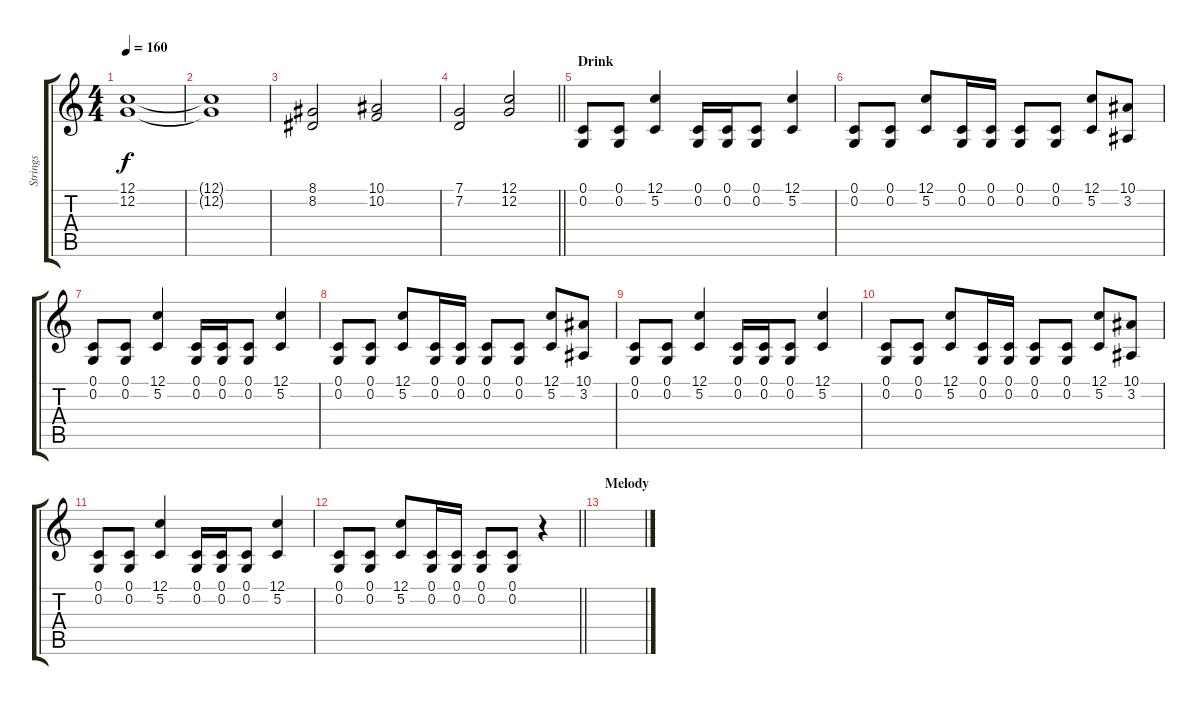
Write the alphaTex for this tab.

\track ("Strings" "Strings") {instrument stringensemble1}
\staff {score tabs}
\tuning (C4 G3 Eb3 Bb2 F2 C2) {hide}
\ts (4 4)
\tempo 160
\clef g2
\ks c
(12.1 12.2).1{dy f} |
(12.1{t} 12.2{t}).1 |
(8.1 8.2).2 (10.1 10.2).2 |
\barLineRight lightlight
(7.1 7.2).2 (12.1 12.2).2 |
\section ("" "Drink")
(0.1 0.2).8 (0.1 0.2).8 (12.1 5.2).4 (0.1 0.2).16 (0.1 0.2).16 (0.1 0.2).8 (12.1 5.2).4 |
(0.1 0.2).8 (0.1 0.2).8 (12.1 5.2).8 (0.1 0.2).16 (0.1 0.2).16 (0.1 0.2).8 (0.1 0.2).8 (12.1 5.2).8 (10.1 3.2).8 |
(0.1 0.2).8 (0.1 0.2).8 (12.1 5.2).4 (0.1 0.2).16 (0.1 0.2).16 (0.1 0.2).8 (12.1 5.2).4 |
(0.1 0.2).8 (0.1 0.2).8 (12.1 5.2).8 (0.1 0.2).16 (0.1 0.2).16 (0.1 0.2).8 (0.1 0.2).8 (12.1 5.2).8 (10.1 3.2).8 |
(0.1 0.2).8 (0.1 0.2).8 (12.1 5.2).4 (0.1 0.2).16 (0.1 0.2).16 (0.1 0.2).8 (12.1 5.2).4 |
(0.1 0.2).8 (0.1 0.2).8 (12.1 5.2).8 (0.1 0.2).16 (0.1 0.2).16 (0.1 0.2).8 (0.1 0.2).8 (12.1 5.2).8 (10.1 3.2).8 |
(0.1 0.2).8 (0.1 0.2).8 (12.1 5.2).4 (0.1 0.2).16 (0.1 0.2).16 (0.1 0.2).8 (12.1 5.2).4 |
\barLineRight lightlight
(0.1 0.2).8 (0.1 0.2).8 (12.1 5.2).8 (0.1 0.2).16 (0.1 0.2).16 (0.1 0.2).8 (0.1 0.2).8 r.4 |
\section ("" "Melody")
